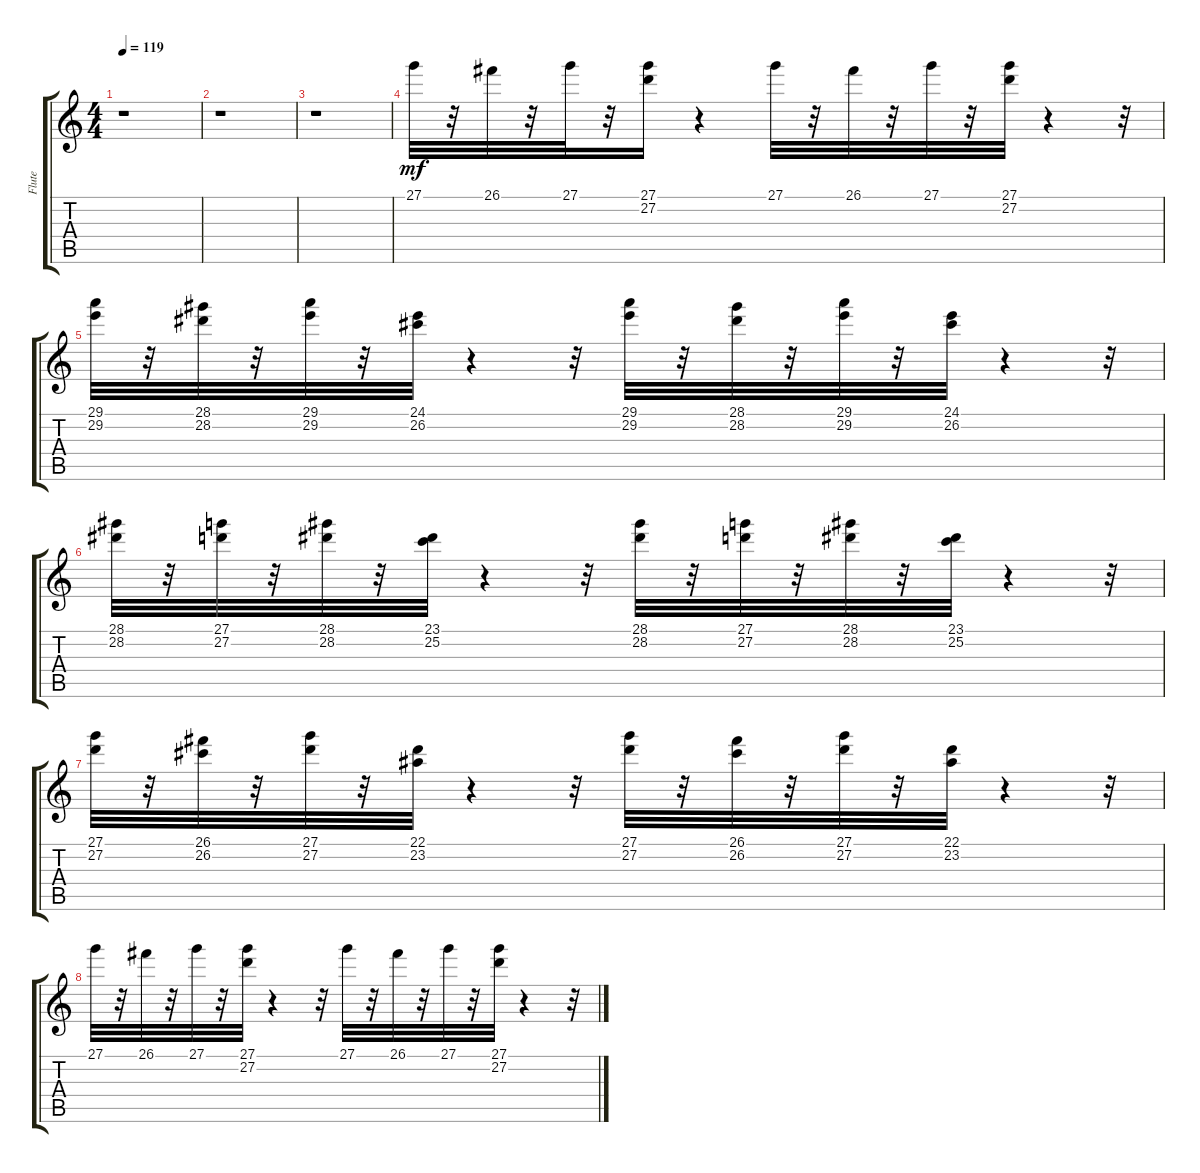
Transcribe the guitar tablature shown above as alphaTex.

\track ("Flute                           " "Flute     ") {instrument trumpet}
\staff {score tabs}
\tuning (E4 B3 G3 D3 A2 E2) {hide}
\ts (4 4)
\tempo 119
\clef g2
\ks c
r.1{dy mf} |
r.1 |
r.1 |
27.1.32 r.32 26.1.32 r.32 27.1.32 r.32 (27.1 27.2).16 r.4 27.1.32 r.32 26.1.32 r.32 27.1.32 r.32 (27.1 27.2).32 r.4 r.32 |
(29.1 29.2).32 r.32 (28.1 28.2).32 r.32 (29.1 29.2).32 r.32 (24.1 26.2).32 r.4 r.32 (29.1 29.2).32 r.32 (28.1 28.2).32 r.32 (29.1 29.2).32 r.32 (24.1 26.2).32 r.4 r.32 |
(28.1 28.2).32 r.32 (27.1 27.2).32 r.32 (28.1 28.2).32 r.32 (23.1 25.2).32 r.4 r.32 (28.1 28.2).32 r.32 (27.1 27.2).32 r.32 (28.1 28.2).32 r.32 (23.1 25.2).32 r.4 r.32 |
(27.1 27.2).32 r.32 (26.1 26.2).32 r.32 (27.1 27.2).32 r.32 (22.1 23.2).32 r.4 r.32 (27.1 27.2).32 r.32 (26.1 26.2).32 r.32 (27.1 27.2).32 r.32 (22.1 23.2).32 r.4 r.32 |
27.1.32 r.32 26.1.32 r.32 27.1.32 r.32 (27.1 27.2).32 r.4 r.32 27.1.32 r.32 26.1.32 r.32 27.1.32 r.32 (27.1 27.2).32 r.4 r.32
